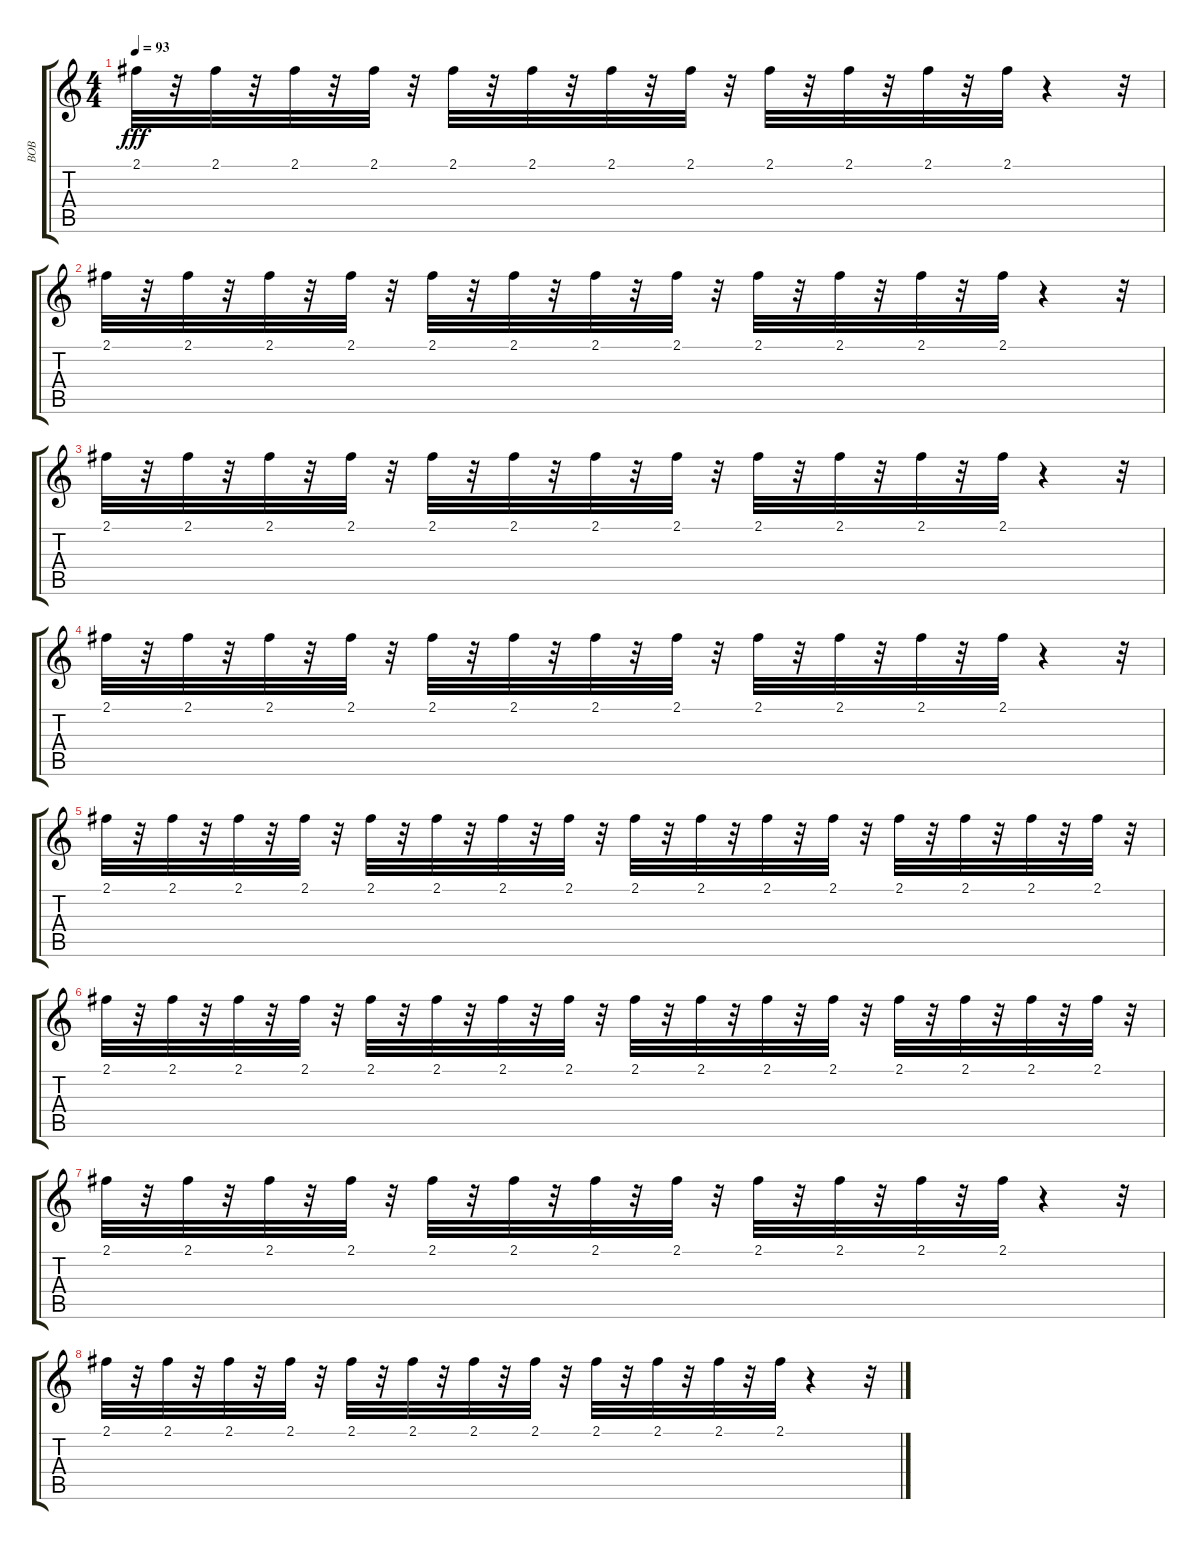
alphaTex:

\track ("BOB" "BOB") {instrument overdrivenguitar}
\staff {score tabs}
\tuning (E4 B3 G3 D3 A2 E2) {hide}
\ts (4 4)
\tempo 93
\clef g2
\ks c
2.1.32{dy fff} r.32 2.1.32 r.32 2.1.32 r.32 2.1.32 r.32 2.1.32 r.32 2.1.32 r.32 2.1.32 r.32 2.1.32 r.32 2.1.32 r.32 2.1.32 r.32 2.1.32 r.32 2.1.32 r.4 r.32 |
2.1.32 r.32 2.1.32 r.32 2.1.32 r.32 2.1.32 r.32 2.1.32 r.32 2.1.32 r.32 2.1.32 r.32 2.1.32 r.32 2.1.32 r.32 2.1.32 r.32 2.1.32 r.32 2.1.32 r.4 r.32 |
2.1.32 r.32 2.1.32 r.32 2.1.32 r.32 2.1.32 r.32 2.1.32 r.32 2.1.32 r.32 2.1.32 r.32 2.1.32 r.32 2.1.32 r.32 2.1.32 r.32 2.1.32 r.32 2.1.32 r.4 r.32 |
2.1.32 r.32 2.1.32 r.32 2.1.32 r.32 2.1.32 r.32 2.1.32 r.32 2.1.32 r.32 2.1.32 r.32 2.1.32 r.32 2.1.32 r.32 2.1.32 r.32 2.1.32 r.32 2.1.32 r.4 r.32 |
2.1.32 r.32 2.1.32 r.32 2.1.32 r.32 2.1.32 r.32 2.1.32 r.32 2.1.32 r.32 2.1.32 r.32 2.1.32 r.32 2.1.32 r.32 2.1.32 r.32 2.1.32 r.32 2.1.32 r.32 2.1.32 r.32 2.1.32 r.32 2.1.32 r.32 2.1.32 r.32 |
2.1.32 r.32 2.1.32 r.32 2.1.32 r.32 2.1.32 r.32 2.1.32 r.32 2.1.32 r.32 2.1.32 r.32 2.1.32 r.32 2.1.32 r.32 2.1.32 r.32 2.1.32 r.32 2.1.32 r.32 2.1.32 r.32 2.1.32 r.32 2.1.32 r.32 2.1.32 r.32 |
2.1.32 r.32 2.1.32 r.32 2.1.32 r.32 2.1.32 r.32 2.1.32 r.32 2.1.32 r.32 2.1.32 r.32 2.1.32 r.32 2.1.32 r.32 2.1.32 r.32 2.1.32 r.32 2.1.32 r.4 r.32 |
2.1.32 r.32 2.1.32 r.32 2.1.32 r.32 2.1.32 r.32 2.1.32 r.32 2.1.32 r.32 2.1.32 r.32 2.1.32 r.32 2.1.32 r.32 2.1.32 r.32 2.1.32 r.32 2.1.32 r.4 r.32
